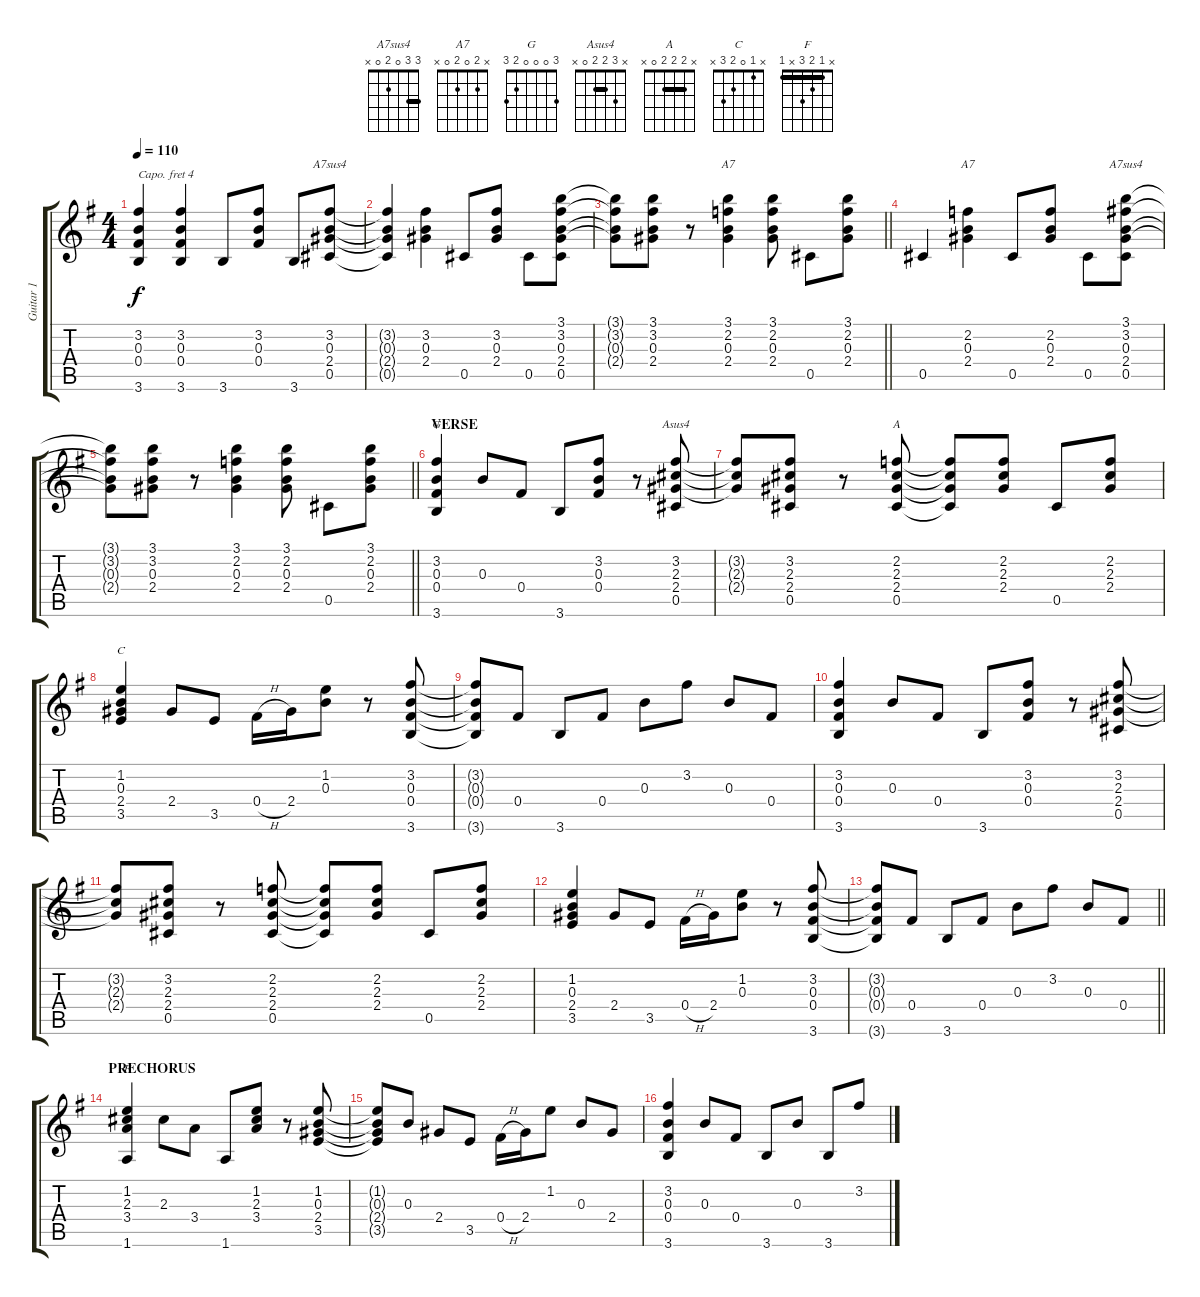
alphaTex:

\track ("Guitar 1" "Guitar 1") {instrument acousticguitarnylon}
\staff {score tabs}
\capo 4
\tuning (E4 B3 G3 D3 A2 E2) {hide}
\chord ("A7sus4" x 3 0 2 0 3)
\chord ("A7" 3 2 0 2 0 x)
\chord ("A7" x 2 0 2 0 x)
\chord ("A7sus4" 3 3 0 2 0 x) {barre 3}
\chord ("G" 3 0 0 0 2 3)
\chord ("Asus4" x 3 2 2 0 x) {barre 2}
\chord ("A" x 2 2 2 0 x) {barre 2}
\chord ("C" x 1 0 2 3 x)
\chord ("F" x 1 2 3 x 1) {barre 1}
\ts (4 4)
\tempo 110
\clef g2
\ks g
(3.2{t} 0.3{t} 0.4{t} 3.6{t}).4{dy f} (3.2 0.3 0.4 3.6).4 3.6.8 (3.2 0.3 0.4).8 3.6.8 (3.2 0.3 2.4 0.5).8{ch "A7sus4"} |
(3.2{t} 0.3{t} 2.4{t} 0.5{t}).4 (3.2 0.3 2.4).4 0.5.8 (3.2 0.3 2.4).8 0.5.8 (3.1 3.2 0.3 2.4 0.5).8 |
\barLineRight lightlight
(3.1{t} 3.2{t} 0.3{t} 2.4{t}).8 (3.1 3.2 0.3 2.4).8 r.8 (3.1 2.2 0.3 2.4).4{ch "A7"} (3.1 2.2 0.3 2.4).8 0.5.8 (3.1 2.2 0.3 2.4).8 |
0.5.4 (2.2 0.3 2.4).4{ch "A7"} 0.5.8 (2.2 0.3 2.4).8 0.5.8 (3.1 3.2 0.3 2.4 0.5).8{ch "A7sus4"} |
\barLineRight lightlight
(3.1{t} 3.2{t} 0.3{t} 2.4{t}).8 (3.1 3.2 0.3 2.4).8 r.8 (3.1 2.2 0.3 2.4).4 (3.1 2.2 0.3 2.4).8 0.5.8 (3.1 2.2 0.3 2.4).8 |
\section ("" "VERSE")
(3.2 0.3 0.4 3.6).4{ch "G"} 0.3.8 0.4.8 3.6.8 (3.2 0.3 0.4).8 r.8 (3.2 2.3 2.4 0.5).8{ch "Asus4"} |
(3.2{t} 2.3{t} 2.4{t}).8 (3.2 2.3 2.4 0.5).8 r.8 (2.2 2.3 2.4 0.5).8{ch "A"} (2.2{t} 2.3{t} 2.4{t} 0.5{t}).8 (2.2 2.3 2.4).8 0.5.8 (2.2 2.3 2.4).8 |
(1.2 0.3 2.4 3.5).4{ch "C"} 2.4.8 3.5.8 0.4{h}.16 2.4.16 (1.2 0.3).8 r.8 (3.2 0.3 0.4 3.6).8 |
(3.2{t} 0.3{t} 0.4{t} 3.6{t}).8 0.4.8 3.6.8 0.4.8 0.3.8 3.2.8 0.3.8 0.4.8 |
(3.2 0.3 0.4 3.6).4 0.3.8 0.4.8 3.6.8 (3.2 0.3 0.4).8 r.8 (3.2 2.3 2.4 0.5).8 |
(3.2{t} 2.3{t} 2.4{t}).8 (3.2 2.3 2.4 0.5).8 r.8 (2.2 2.3 2.4 0.5).8 (2.2{t} 2.3{t} 2.4{t} 0.5{t}).8 (2.2 2.3 2.4).8 0.5.8 (2.2 2.3 2.4).8 |
(1.2 0.3 2.4 3.5).4 2.4.8 3.5.8 0.4{h}.16 2.4.16 (1.2 0.3).8 r.8 (3.2 0.3 0.4 3.6).8 |
\barLineRight lightlight
(3.2{t} 0.3{t} 0.4{t} 3.6{t}).8 0.4.8 3.6.8 0.4.8 0.3.8 3.2.8 0.3.8 0.4.8 |
\section ("" "PRECHORUS")
(1.2 2.3 3.4 1.6).4{ch "F"} 2.3.8 3.4.8 1.6.8 (1.2 2.3 3.4).8 r.8 (1.2 0.3 2.4 3.5).8 |
(1.2{t} 0.3{t} 2.4{t} 3.5{t}).8 0.3.8 2.4.8 3.5.8 0.4{h}.16 2.4.16 1.2.8 0.3.8 2.4.8 |
(3.2 0.3 0.4 3.6).4 0.3.8 0.4.8 3.6.8 0.3.8 3.6.8 3.2.8
